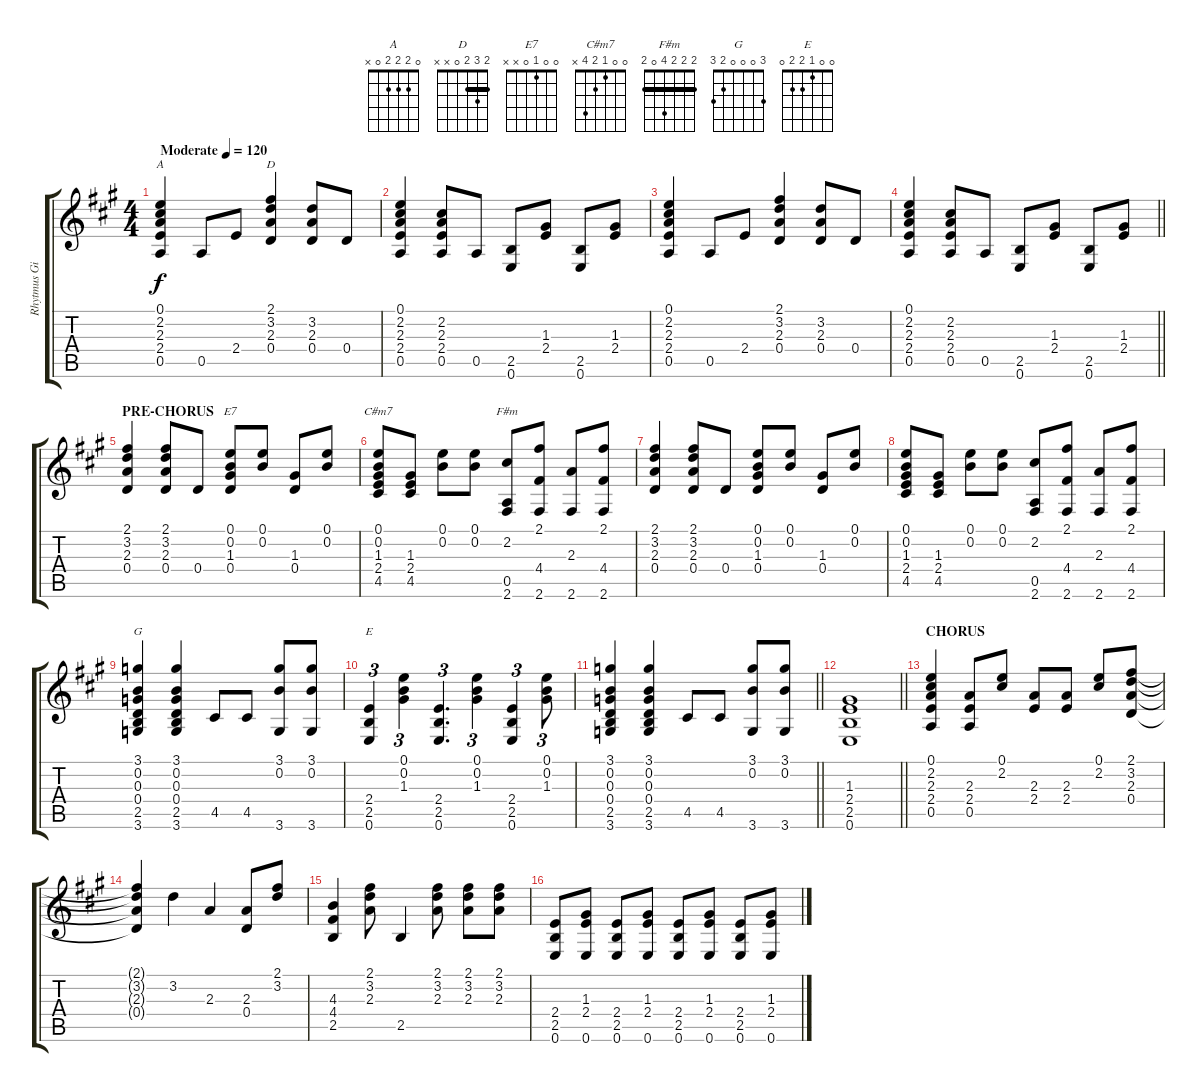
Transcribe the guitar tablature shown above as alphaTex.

\track ("Rhytmus Gitarre" "Rhytmus Gi") {instrument acousticguitarsteel}
\staff {score tabs}
\tuning (E4 B3 G3 D3 A2 E2) {hide}
\chord ("A" 0 2 2 2 0 x)
\chord ("D" 2 3 2 0 x x) {barre 2}
\chord ("E7" 0 0 1 0 x x)
\chord ("C#m7" 0 0 1 2 4 x)
\chord ("F#m" 2 2 2 4 0 2) {barre 2}
\chord ("G" 3 0 0 0 2 3)
\chord ("E" 0 0 1 2 2 0)
\ts (4 4)
\tempo (120 "Moderate")
\clef g2
\ks a
(0.1 2.2 2.3 2.4 0.5).4{ch "A" dy f instrument acousticguitarsteel} 0.5.8 2.4.8 (2.1 3.2 2.3 0.4).4{ch "D"} (3.2 2.3 0.4).8 0.4.8 |
(0.1 2.2 2.3 2.4 0.5).4 (2.2 2.3 2.4 0.5).8 0.5.8 (2.5 0.6).8 (1.3 2.4).8 (2.5 0.6).8 (1.3 2.4).8 |
(0.1 2.2 2.3 2.4 0.5).4 0.5.8 2.4.8 (2.1 3.2 2.3 0.4).4 (3.2 2.3 0.4).8 0.4.8 |
\barLineRight lightlight
(0.1 2.2 2.3 2.4 0.5).4 (2.2 2.3 2.4 0.5).8 0.5.8 (2.5 0.6).8 (1.3 2.4).8 (2.5 0.6).8 (1.3 2.4).8 |
\section ("" "PRE-CHORUS")
(2.1 3.2 2.3 0.4).4 (2.1 3.2 2.3 0.4).8 0.4.8 (0.1 0.2 1.3 0.4).8{ch "E7"} (0.1 0.2).8 (1.3 0.4).8 (0.1 0.2).8 |
(0.1 0.2 1.3 2.4 4.5).8{ch "C#m7"} (1.3 2.4 4.5).8 (0.1 0.2).8 (0.1 0.2).8 (2.2 0.5 2.6).8{ch "F#m"} (2.1 4.4 2.6).8 (2.3 2.6).8 (2.1 4.4 2.6).8 |
(2.1 3.2 2.3 0.4).4 (2.1 3.2 2.3 0.4).8 0.4.8 (0.1 0.2 1.3 0.4).8 (0.1 0.2).8 (1.3 0.4).8 (0.1 0.2).8 |
(0.1 0.2 1.3 2.4 4.5).8 (1.3 2.4 4.5).8 (0.1 0.2).8 (0.1 0.2).8 (2.2 0.5 2.6).8 (2.1 4.4 2.6).8 (2.3 2.6).8 (2.1 4.4 2.6).8 |
(3.1 0.2 0.3 0.4 2.5 3.6).4{ch "G"} (3.1 0.2 0.3 0.4 2.5 3.6).4 4.5.8 4.5.8 (3.1 0.2 3.6).8 (3.1 0.2 3.6).8 |
(2.4 2.5 0.6).4{tu (3 2) ch "E"} (0.1 0.2 1.3).4{tu (3 2)} (2.4 2.5 0.6).4{d tu (3 2)} (0.1 0.2 1.3).4{tu (3 2)} (2.4 2.5 0.6).4{tu (3 2)} (0.1 0.2 1.3).8{tu (3 2)} |
\barLineRight lightlight
(3.1 0.2 0.3 0.4 2.5 3.6).4 (3.1 0.2 0.3 0.4 2.5 3.6).4 4.5.8 4.5.8 (3.1 0.2 3.6).8 (3.1 0.2 3.6).8 |
\barLineRight lightlight
(1.3 2.4 2.5 0.6).1 |
\section ("" "CHORUS")
(0.1 2.2 2.3 2.4 0.5).4 (2.3 2.4 0.5).8 (0.1 2.2).8 (2.3 2.4).8 (2.3 2.4).8 (0.1 2.2).8 (2.1 3.2 2.3 0.4).8 |
(2.1{t} 3.2{t} 2.3{t} 0.4{t}).4 3.2.4 2.3.4 (2.3 0.4).8 (2.1 3.2).8 |
(4.3 4.4 2.5).4 (2.1 3.2 2.3).8 2.5.4 (2.1 3.2 2.3).8 (2.1 3.2 2.3).8 (2.1 3.2 2.3).8 |
(2.4 2.5 0.6).8 (1.3 2.4 0.6).8 (2.4 2.5 0.6).8 (1.3 2.4 0.6).8 (2.4 2.5 0.6).8 (1.3 2.4 0.6).8 (2.4 2.5 0.6).8 (1.3 2.4 0.6).8
